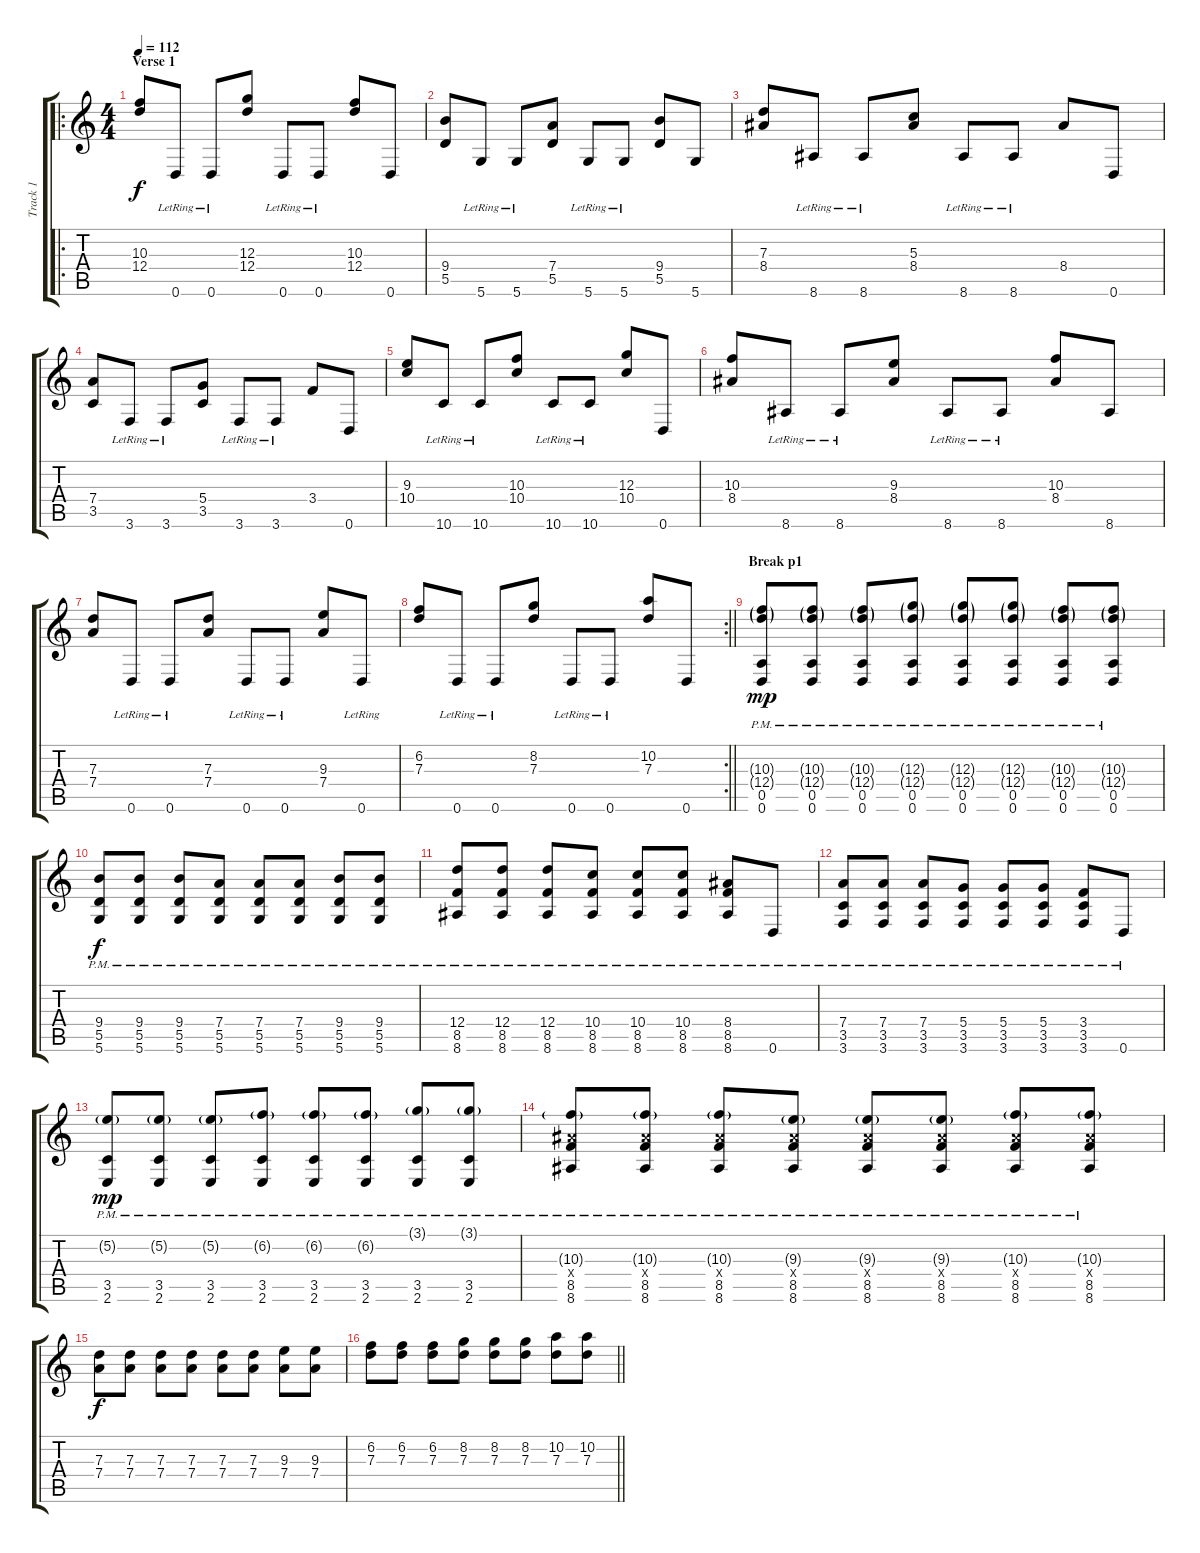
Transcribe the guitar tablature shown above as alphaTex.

\track ("Track 1" "Track 1") {instrument overdrivenguitar}
\staff {score tabs}
\tuning (E4 B3 G3 D3 A2 D2) {hide}
\ro
\ts (4 4)
\section ("" "Verse 1")
\tempo 112
\clef g2
\ks c
(10.3 12.4).8{dy f instrument overdrivenguitar} 0.6{lr}.8 0.6{lr}.8 (12.3 12.4).8 0.6{lr}.8 0.6{lr}.8 (10.3 12.4).8 0.6.8 |
(9.4 5.5).8 5.6{lr}.8 5.6{lr}.8 (7.4 5.5).8 5.6{lr}.8 5.6{lr}.8 (9.4 5.5).8 5.6.8 |
(7.3 8.4).8 8.6{lr}.8 8.6{lr}.8 (5.3 8.4).8 8.6{lr}.8 8.6{lr}.8 8.4.8 0.6.8 |
(7.4 3.5).8 3.6{lr}.8 3.6{lr}.8 (5.4 3.5).8 3.6{lr}.8 3.6{lr}.8 3.4.8 0.6.8 |
(9.3 10.4).8 10.6{lr}.8 10.6{lr}.8 (10.3 10.4).8 10.6{lr}.8 10.6{lr}.8 (12.3 10.4).8 0.6.8 |
(10.3 8.4).8 8.6{lr}.8 8.6{lr}.8 (9.3 8.4).8 8.6{lr}.8 8.6{lr}.8 (10.3 8.4).8 8.6.8 |
(7.3 7.4).8 0.6{lr}.8 0.6{lr}.8 (7.3 7.4).8 0.6{lr}.8 0.6{lr}.8 (9.3 7.4).8 0.6{lr}.8 |
\rc 2
\barLineRight lightlight
(6.2 7.3).8 0.6{lr}.8 0.6{lr}.8 (8.2 7.3).8 0.6{lr}.8 0.6{lr}.8 (10.2 7.3).8 0.6.8 |
\section ("" "Break p1")
(10.3{g} 12.4{g} 0.5{pm} 0.6{pm}).8{dy mp} (10.3{g} 12.4{g} 0.5{pm} 0.6{pm}).8 (10.3{g} 12.4{g} 0.5{pm} 0.6{pm}).8 (12.3{g} 12.4{g} 0.5{pm} 0.6{pm}).8 (12.3{g} 12.4{g} 0.5{pm} 0.6{pm}).8 (12.3{g} 12.4{g} 0.5{pm} 0.6{pm}).8 (10.3{g} 12.4{g} 0.5{pm} 0.6{pm}).8 (10.3{g} 12.4{g} 0.5{pm} 0.6{pm}).8 |
(9.4{pm} 5.5{pm} 5.6{pm}).8{dy f} (9.4{pm} 5.5{pm} 5.6{pm}).8 (9.4{pm} 5.5{pm} 5.6{pm}).8 (7.4{pm} 5.5{pm} 5.6{pm}).8 (7.4{pm} 5.5{pm} 5.6{pm}).8 (7.4{pm} 5.5{pm} 5.6{pm}).8 (9.4{pm} 5.5{pm} 5.6{pm}).8 (9.4{pm} 5.5{pm} 5.6{pm}).8 |
(12.4{pm} 8.5{pm} 8.6{pm}).8 (12.4{pm} 8.5{pm} 8.6{pm}).8 (12.4{pm} 8.5{pm} 8.6{pm}).8 (10.4{pm} 8.5{pm} 8.6{pm}).8 (10.4{pm} 8.5{pm} 8.6{pm}).8 (10.4{pm} 8.5{pm} 8.6{pm}).8 (8.4{pm} 8.5{pm} 8.6{pm}).8 0.6{pm}.8 |
(7.4{pm} 3.5{pm} 3.6{pm}).8 (7.4{pm} 3.5{pm} 3.6{pm}).8 (7.4{pm} 3.5{pm} 3.6{pm}).8 (5.4{pm} 3.5{pm} 3.6{pm}).8 (5.4{pm} 3.5{pm} 3.6{pm}).8 (5.4{pm} 3.5{pm} 3.6{pm}).8 (3.4{pm} 3.5{pm} 3.6{pm}).8 0.6{pm}.8 |
(5.2{g pm} 3.5{pm} 2.6{pm}).8{dy mp} (5.2{g pm} 3.5{pm} 2.6{pm}).8 (5.2{g pm} 3.5{pm} 2.6{pm}).8 (6.2{g pm} 3.5{pm} 2.6{pm}).8 (6.2{g pm} 3.5{pm} 2.6{pm}).8 (6.2{g pm} 3.5{pm} 2.6{pm}).8 (3.1{g pm} 3.5{pm} 2.6{pm}).8 (3.1{g pm} 3.5{pm} 2.6{pm}).8 |
(10.3{g pm} 8.4{x} 8.5{pm} 8.6{pm}).8 (10.3{g pm} 8.4{x} 8.5{pm} 8.6{pm}).8 (10.3{g pm} 8.4{x} 8.5{pm} 8.6{pm}).8 (9.3{g pm} 8.4{x} 8.5{pm} 8.6{pm}).8 (9.3{g pm} 8.4{x} 8.5{pm} 8.6{pm}).8 (9.3{g pm} 8.4{x} 8.5{pm} 8.6{pm}).8 (10.3{g pm} 8.4{x} 8.5{pm} 8.6{pm}).8 (10.3{g pm} 8.4{x} 8.5{pm} 8.6{pm}).8 |
(7.3 7.4).8{dy f} (7.3 7.4).8 (7.3 7.4).8 (7.3 7.4).8 (7.3 7.4).8 (7.3 7.4).8 (9.3 7.4).8 (9.3 7.4).8 |
\barLineRight lightlight
(6.2 7.3).8 (6.2 7.3).8 (6.2 7.3).8 (8.2 7.3).8 (8.2 7.3).8 (8.2 7.3).8 (10.2 7.3).8 (10.2 7.3).8
